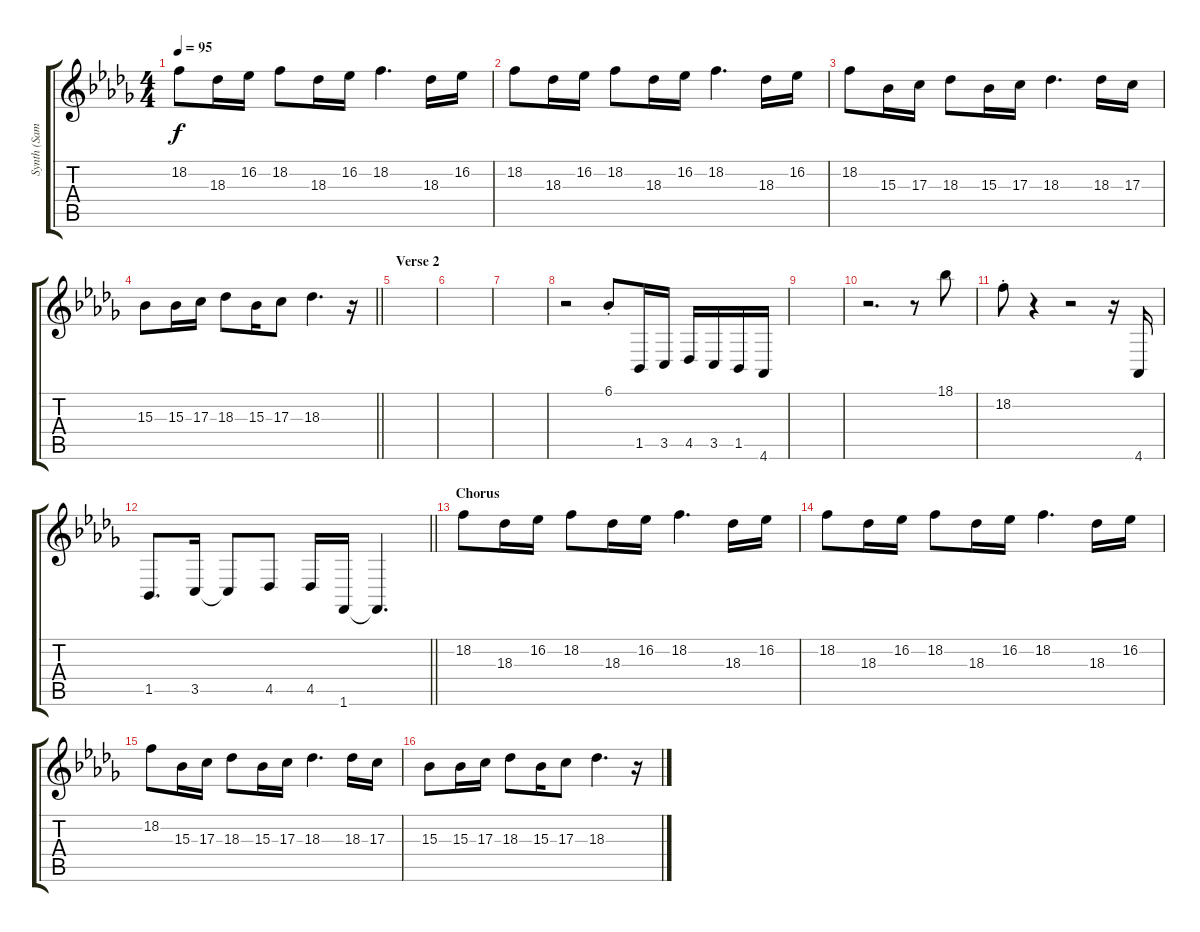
\track ("Synth (Samples)" "Synth (Sam") {instrument lead2sawtooth}
\staff {score tabs}
\tuning (E4 B3 G3 D3 A2 E2) {hide}
\ts (4 4)
\tempo 95
\clef g2
\ks db
18.2.8{dy f} 18.3.16 16.2.16 18.2.8 18.3.16 16.2.16 18.2.4{d} 18.3.16 16.2.16 |
18.2.8 18.3.16 16.2.16 18.2.8 18.3.16 16.2.16 18.2.4{d} 18.3.16 16.2.16 |
18.2.8 15.3.16 17.3.16 18.3.8 15.3.16 17.3.16 18.3.4{d} 18.3.16 17.3.16 |
\barLineRight lightlight
15.3.8 15.3.16 17.3.16 18.3.8 15.3.16 17.3.8 18.3.4{d} r.16 |
\section ("" "Verse 2")
|
|
|
r.2 6.1{st}.8 1.5.16 3.5.16 4.5.16 3.5.16 1.5.16 4.6.16 |
|
r.2{d} r.8 18.1.8 |
18.2{st}.8 r.4 r.2 r.16 4.6.16 |
\barLineRight lightlight
1.5.8{d} 3.5.16 3.5{t}.8 4.5.8 4.5.16 1.6.16 1.6{t}.4{d} |
\section ("" "Chorus")
18.2.8 18.3.16 16.2.16 18.2.8 18.3.16 16.2.16 18.2.4{d} 18.3.16 16.2.16 |
18.2.8 18.3.16 16.2.16 18.2.8 18.3.16 16.2.16 18.2.4{d} 18.3.16 16.2.16 |
18.2.8 15.3.16 17.3.16 18.3.8 15.3.16 17.3.16 18.3.4{d} 18.3.16 17.3.16 |
15.3.8 15.3.16 17.3.16 18.3.8 15.3.16 17.3.8 18.3.4{d} r.16
